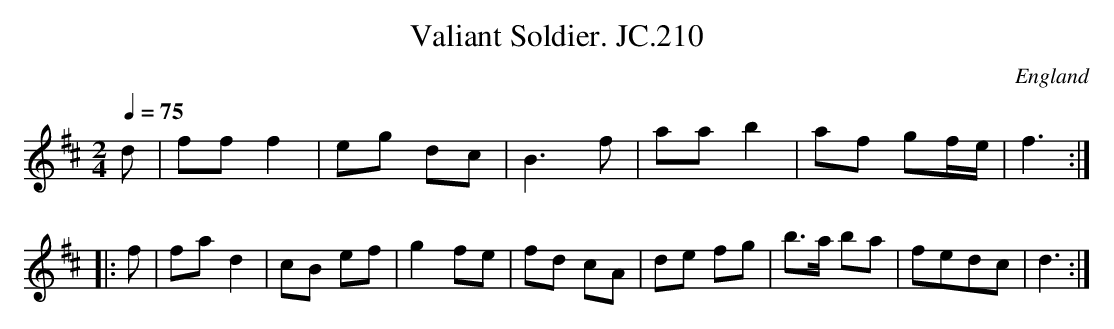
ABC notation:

X:1
T:Valiant Soldier. JC.210
L:1/8
M:2/4
O:England
Q:1/4=75
K:D
d|\
fff2|eg dc|B3f|aab2|af gf/e/|f3:|!
|:f|fad2|cB ef|g2fe|fd cA|\
de fg|b>a ba|fedc|d3:|
